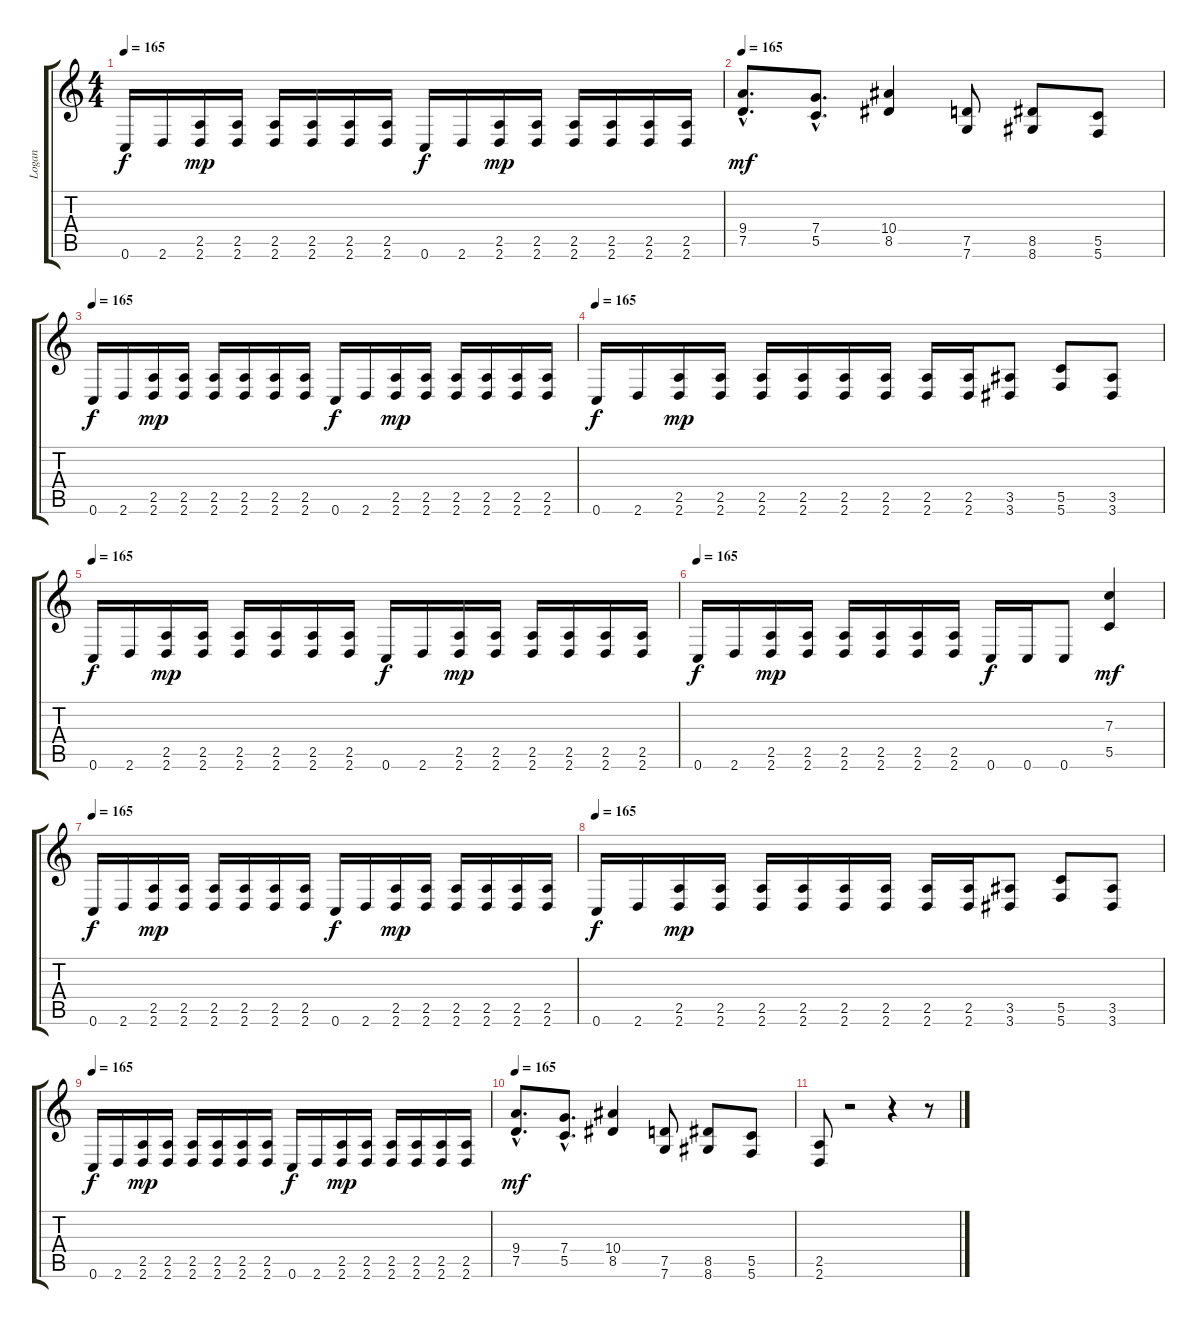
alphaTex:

\track ("Logan" "Logan") {instrument distortionguitar}
\staff {score tabs}
\tuning (D4 A3 F3 C3 G2 C2) {hide}
\ts (4 4)
\tempo 165
\clef g2
\ks c
0.6.16{dy f} 2.6.16 (2.5 2.6).16{dy mp} (2.5 2.6).16 (2.5 2.6).16 (2.5 2.6).16 (2.5 2.6).16 (2.5 2.6).16 0.6.16{dy f} 2.6.16 (2.5 2.6).16{dy mp} (2.5 2.6).16 (2.5 2.6).16 (2.5 2.6).16 (2.5 2.6).16 (2.5 2.6).16 |
\tempo 165
(9.4{hac} 7.5{hac}).8{d dy mf} (7.4{hac} 5.5{hac}).8{d} (10.4 8.5).4 (7.5 7.6).8 (8.5 8.6).8 (5.5 5.6).8 |
\tempo 165
0.6.16{dy f} 2.6.16 (2.5 2.6).16{dy mp} (2.5 2.6).16 (2.5 2.6).16 (2.5 2.6).16 (2.5 2.6).16 (2.5 2.6).16 0.6.16{dy f} 2.6.16 (2.5 2.6).16{dy mp} (2.5 2.6).16 (2.5 2.6).16 (2.5 2.6).16 (2.5 2.6).16 (2.5 2.6).16 |
\tempo 165
0.6.16{dy f} 2.6.16 (2.5 2.6).16{dy mp} (2.5 2.6).16 (2.5 2.6).16 (2.5 2.6).16 (2.5 2.6).16 (2.5 2.6).16 (2.5 2.6).16 (2.5 2.6).16 (3.5 3.6).8 (5.5 5.6).8 (3.5 3.6).8 |
\tempo 165
0.6.16{dy f} 2.6.16 (2.5 2.6).16{dy mp} (2.5 2.6).16 (2.5 2.6).16 (2.5 2.6).16 (2.5 2.6).16 (2.5 2.6).16 0.6.16{dy f} 2.6.16 (2.5 2.6).16{dy mp} (2.5 2.6).16 (2.5 2.6).16 (2.5 2.6).16 (2.5 2.6).16 (2.5 2.6).16 |
\tempo 165
0.6.16{dy f} 2.6.16 (2.5 2.6).16{dy mp} (2.5 2.6).16 (2.5 2.6).16 (2.5 2.6).16 (2.5 2.6).16 (2.5 2.6).16 0.6.16{dy f} 0.6.16 0.6.8 (7.3 5.5).4{dy mf} |
\tempo 165
0.6.16{dy f} 2.6.16 (2.5 2.6).16{dy mp} (2.5 2.6).16 (2.5 2.6).16 (2.5 2.6).16 (2.5 2.6).16 (2.5 2.6).16 0.6.16{dy f} 2.6.16 (2.5 2.6).16{dy mp} (2.5 2.6).16 (2.5 2.6).16 (2.5 2.6).16 (2.5 2.6).16 (2.5 2.6).16 |
\tempo 165
0.6.16{dy f} 2.6.16 (2.5 2.6).16{dy mp} (2.5 2.6).16 (2.5 2.6).16 (2.5 2.6).16 (2.5 2.6).16 (2.5 2.6).16 (2.5 2.6).16 (2.5 2.6).16 (3.5 3.6).8 (5.5 5.6).8 (3.5 3.6).8 |
\tempo 165
0.6.16{dy f} 2.6.16 (2.5 2.6).16{dy mp} (2.5 2.6).16 (2.5 2.6).16 (2.5 2.6).16 (2.5 2.6).16 (2.5 2.6).16 0.6.16{dy f} 2.6.16 (2.5 2.6).16{dy mp} (2.5 2.6).16 (2.5 2.6).16 (2.5 2.6).16 (2.5 2.6).16 (2.5 2.6).16 |
\tempo 165
(9.4{hac} 7.5{hac}).8{d dy mf} (7.4{hac} 5.5{hac}).8{d} (10.4 8.5).4 (7.5 7.6).8 (8.5 8.6).8 (5.5 5.6).8 |
(2.5 2.6).8 r.2 r.4 r.8
